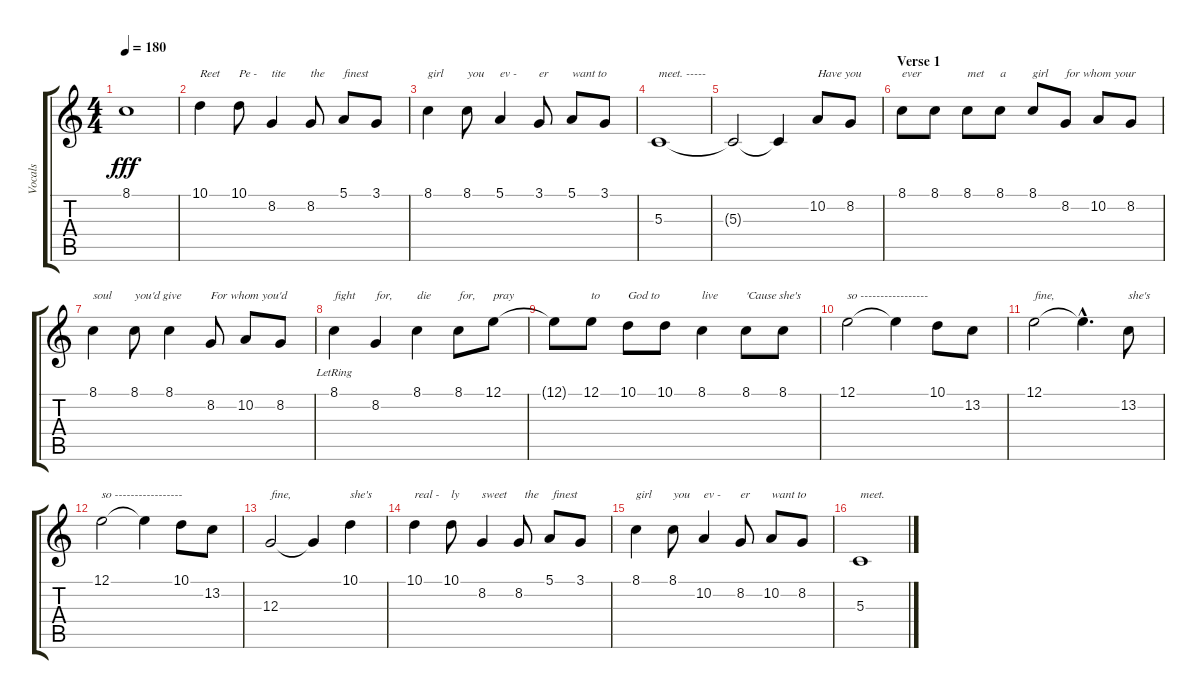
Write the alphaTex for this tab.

\track ("Vocals" "Vocals") {instrument altosax}
\staff {score tabs}
\tuning (E4 B3 G3 D3 A2 E2) {hide}
\ts (4 4)
\tempo 180
\clef g2
\ks c
8.1{t}.1{dy fff} |
10.1.4{txt "Reet"} 10.1.8{txt "Pe -"} 8.2.4{txt "tite"} 8.2.8{txt "the"} 5.1.8{txt "finest"} 3.1.8 |
8.1.4{txt "girl"} 8.1.8{txt "you"} 5.1.4{txt "ev -"} 3.1.8{txt "er"} 5.1.8{txt "want to"} 3.1.8 |
5.3.1{txt "meet. -----"} |
5.3{t}.2 5.3{t}.4 10.2.8{txt "Have you"} 8.2.8 |
\section ("" "Verse 1")
8.1.8{txt "ever"} 8.1.8 8.1.8{txt "met"} 8.1.8{txt "a"} 8.1.8{txt "girl"} 8.2.8{txt "for whom your"} 10.2.8 8.2.8 |
8.1.4{txt "soul"} 8.1.8{txt "you'd give"} 8.1.4 8.2.8{txt "For whom you'd"} 10.2.8 8.2.8 |
8.1{lr}.4{txt "fight"} 8.2.4{txt "for,"} 8.1.4{txt "die"} 8.1.8{txt "for,"} 12.1.8{txt "pray"} |
12.1{t}.8 12.1.8{txt "to"} 10.1.8{txt "God to"} 10.1.8 8.1.4{txt "live"} 8.1.8{txt "'Cause she's"} 8.1.8 |
12.1.2{txt "so -----------------"} 12.1{t}.4 10.1.8 13.2.8 |
12.1.2{txt "fine,"} 12.1{hac t}.4{d} 13.2.8{txt "she's"} |
12.1.2{txt "so -----------------"} 12.1{t}.4 10.1.8 13.2.8 |
12.3.2{txt "fine,"} 12.3{t}.4 10.1.4{txt "she's"} |
10.1.4{txt "real -"} 10.1.8{txt "ly"} 8.2.4{txt "sweet"} 8.2.8{txt "  the"} 5.1.8{txt " finest"} 3.1.8 |
8.1.4{txt "girl"} 8.1.8{txt "you"} 10.2.4{txt "ev -"} 8.2.8{txt "er"} 10.2.8{txt "want to"} 8.2.8 |
5.3.1{txt "meet."}
